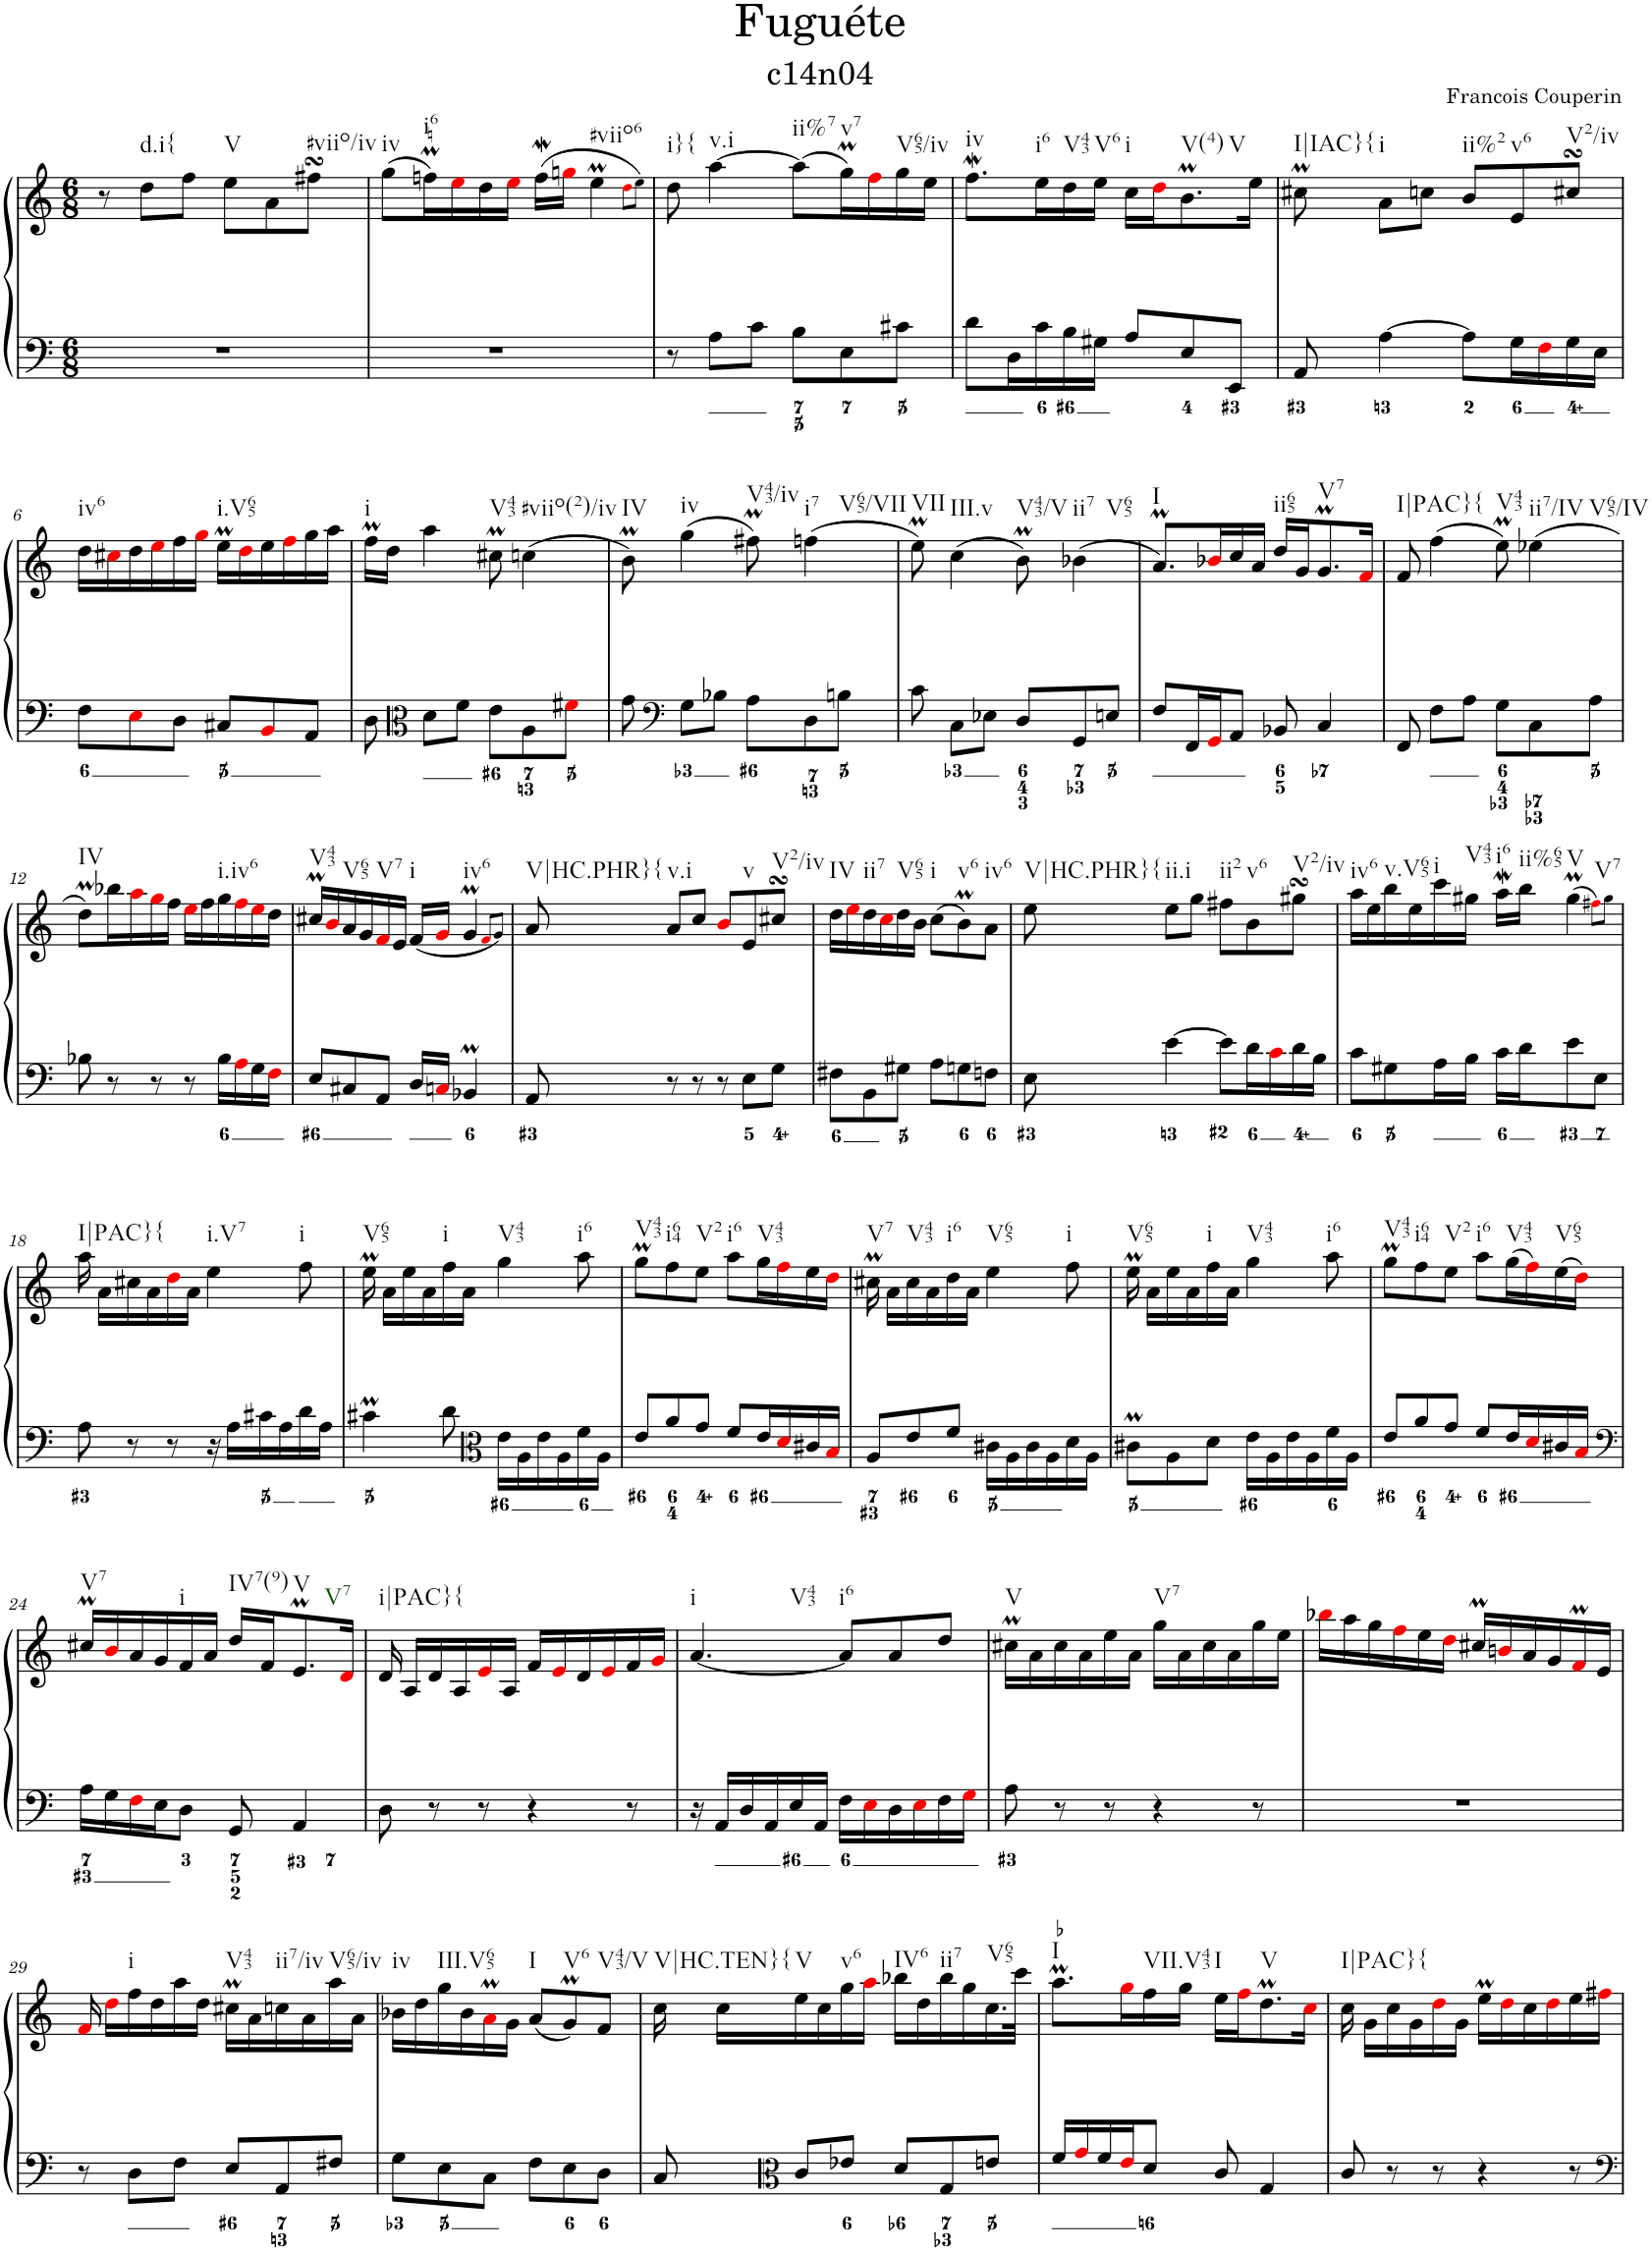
**kern	**kern
*part1	*part1
*staff2	*staff1
*I"Piano	*
*I'Pno.	*
*clefF4	*clefG2
*k[]	*k[]
*M6/8	*M6/8
=1	=1
2.r	8r
!	!LO:TX:b:t=d.i{
.	8dd\L
.	8ff\J
!	!LO:TX:b:t=V
.	8ee\L
.	8a\
!	!LO:TX:b:t=#viio/iv
.	8ff#XsSsS\J
=2	=2
!	!LO:TX:b:t=iv
2.r	(8gg\L
!	!LO:TX:b:t=i6
.	16ffnM\L)
.	16eei\
.	16dd\
.	16eei\JJ
.	(16ffw\LL
.	16ggni\JJ
!	!LO:TX:b:t=#viio6
.	4eem\
.	8qddi\L
.	8qee\J)
=3	=3
!	!LO:TX:b:t=i}{
8r	8dd\
!	!LO:TX:b:t=v.i
8A\L	[4aa\
8c\J	.
!	!LO:TX:b:t=ii%7
8B\L	(8aa\L]
!	!LO:TX:b:t=v7
8E\	16ggM\L)
.	16ffi\
!	!LO:TX:b:t=V65/iv
8c#X\J	16gg\
.	16ee\JJ
=4	=4
!	!LO:TX:b:t=iv
8d\L	8.ffw\L
16D\L	.
!	!LO:TX:b:t=i6
16c\	16ee\L
!	!LO:TX:b:t=V43
16B\	16dd\
!	!LO:TX:b:t=V6
16G#X\JJ	16ee\JJ
!	!LO:TX:b:t=i
8A/L	16cc\LL
.	16ddi\J
!	!LO:TX:b:t=V(4)
!	!LO:TX:b:t=V
8E/	8.bm\
8EE/J	.
.	16ee\Jk
=5	=5
!	!LO:TX:b:t=I|IAC}{
8AA/	8cc#Xm\
!	!LO:TX:b:t=i
[4A\	8a\L
.	8ccn\J
!	!LO:TX:b:t=ii%2
8A\L]	8b/L
!	!LO:TX:b:t=v6
16G\L	8e/
16Fi\	.
!	!LO:TX:b:t=V2/iv
16G\	8cc#XsSsS/J
16E\JJ	.
!!LO:LB:g=z
=6	=6
!	!LO:TX:b:t=iv6
8F\L	16dd\LL
.	16cc#Xi\
8Ei\	16dd\
.	16eei\
8D\J	16ff\
.	16ggi\JJ
!	!LO:TX:b:t=i.V65
8C#X/L	16eem\LL
.	16ddi\
8BBi/	16ee\
.	16ffi\
8AA/J	16gg\
.	16aa\JJ
=7	=7
!	!LO:TX:b:t=i
8D\	16ffM\LL
.	16dd\JJ
*clefC3	*
8d\L	4aa\
8f\J	.
!	!LO:TX:b:t=V43
8e\L	8cc#Xm\
!	!LO:TX:b:t=#viio(2)/iv
8A\	(4ccn\
8f#Xi\J	.
=8	=8
!	!LO:TX:b:t=IV
8g\	8bm\)
*clefF4	*
!	!LO:TX:b:t=iv
8G\L	(4gg\
8B-X\J	.
!	!LO:TX:b:t=V43/iv
8A\L	8ff#Xm\)
!	!LO:TX:b:t=i7
!	!LO:TX:b:t=V65/VII
8D\	(4ffn\
8Bn\J	.
=9	=9
!	!LO:TX:b:t=VII
8c\	8eem\)
!	!LO:TX:b:t=III.v
8C\L	(4cc\
8E-X\J	.
!	!LO:TX:b:t=V43/V
8D/L	8bm\)
!	!LO:TX:b:t=ii7
!	!LO:TX:b:t=V65
8GG/	(4b-X\
8En/J	.
=10	=10
!	!LO:TX:b:t=I
8F/L	8.aM/L)
16FF/L	.
16GGi/J	16b-Xi/L
8AA/J	16cc/
.	16a/JJ
!	!LO:TX:b:t=ii65
8BB-X/	16dd/LL
.	16g/J
!	!LO:TX:b:t=V7
4C/	8.gM/
.	16fi/Jk
=11	=11
!	!LO:TX:b:t=I|PAC}{
8FF/	8f/
8F\L	(4ff\
8A\J	.
!	!LO:TX:b:t=V43
8G\L	8eem\)
!	!LO:TX:b:t=ii7/IV
!	!LO:TX:b:t=V65/IV
8C\	(4ee-X\
8A\J	.
!!LO:LB:g=z
=12	=12
!	!LO:TX:b:t=IV
8B-X\	8ddM\L)
8r	16bb-X\L
.	16aai\
8r	16ggi\
.	16ff\JJ
8r	16eei\LL
.	16ff\
!	!LO:TX:b:t=i.iv6
16B-\LL	16gg\
16Ai\	16ffi\
16G\	16eei\
16Fi\JJ	16dd\JJ
=13	=13
!	!LO:TX:b:t=V43
8E/L	16cc#Xm/LL
.	16bi/
!	!LO:TX:b:t=V65
8C#X/	16a/
.	16g/
!	!LO:TX:b:t=V7
8AA/J	16fi/
.	16e/JJ
!	!LO:TX:b:t=i
16D/LL	(16f/LL
16Cni/JJ	16gi/JJ
!	!LO:TX:b:t=iv6
4BB-XM/	4gM/
.	8qfi/L
.	8qg/J)
=14	=14
!	!LO:TX:b:t=V|HC.PHR}{
8AA/	8a/
!	!LO:TX:b:t=v.i
8r	8a/L
8r	8cc/J
8r	8bi/L
!	!LO:TX:b:t=v
8E\L	8e/
!	!LO:TX:b:t=V2/iv
8G\J	8cc#XsSsS/J
=15	=15
!	!LO:TX:b:t=IV
8F#X\L	16dd\LL
.	16eei\
!	!LO:TX:b:t=ii7
8BB\	16dd\
.	16cci\
!	!LO:TX:b:t=V65
8G#X\J	16dd\
.	16b\JJ
!	!LO:TX:b:t=i
8A\L	(8cc\L
!	!LO:TX:b:t=v6
8Gn\	8bm\)
!	!LO:TX:b:t=iv6
8Fn\J	8a\J
=16	=16
!	!LO:TX:b:t=V|HC.PHR}{
8E\	8ee\
!	!LO:TX:b:t=ii.i
[4e\	8ee\L
.	8gg\J
!	!LO:TX:b:t=ii2
8e\L]	8ff#X\L
!	!LO:TX:b:t=v6
16d\L	8b\
16ci\	.
!	!LO:TX:b:t=V2/iv
16d\	8gg#XsSsS\J
16B\JJ	.
=17	=17
!	!LO:TX:b:t=iv6
8c\L	16aa\LL
.	16ee\
!	!LO:TX:b:t=v.V65
8G#X\	16bb\
.	16ee\
!	!LO:TX:b:t=i
16A\L	16ccc\
!	!LO:TX:b:t=V43
16B\JJ	16gg#X\JJ
!	!LO:TX:b:t=i6
16c\LL	16aaW\LL
!	!LO:TX:b:t=ii%65
16d\J	16bb\JJ
!	!LO:TX:b:t=V
!	!LO:TX:b:t=V7
8e\	(4gg#m\
8E\J	.
.	8qff#Xi\L)
.	8qgg#\J
!!LO:LB:g=z
=18	=18
!	!LO:TX:b:t=I|PAC}{
8A\	16aa\
.	16a\LL
8r	16cc#X\
.	16a\
8r	16ddi\
.	16a\JJ
!	!LO:TX:b:t=i.V7
16r	4ee\
16A\LL	.
16c#X\	.
16A\	.
!	!LO:TX:b:t=i
16d\	8ff\
16A\JJ	.
=19	=19
!	!LO:TX:b:t=V65
4c#Xm\	16eem\
.	16a\LL
.	16ee\
.	16a\
!	!LO:TX:b:t=i
8d\	16ff\
.	16a\JJ
*clefC3	*
!	!LO:TX:b:t=V43
16e\LL	4gg\
16A\	.
16e\	.
16A\	.
!	!LO:TX:b:t=i6
16f\	8aa\
16A\JJ	.
=20	=20
!	!LO:TX:b:t=V43
8e/L	8ggM\L
!	!LO:TX:b:t=i64
8a/	8ff\
!	!LO:TX:b:t=V2
8g/J	8ee\J
!	!LO:TX:b:t=i6
8f/L	8aa\L
!	!LO:TX:b:t=V43
16e/L	16gg\L
16di/	16ffi\
16c#X/	16ee\
16Bi/JJ	16ddi\JJ
=21	=21
!	!LO:TX:b:t=V7
8A/L	16cc#Xm\
.	16a\LL
!	!LO:TX:b:t=V43
8e/	16cc#\
.	16a\
!	!LO:TX:b:t=i6
8f/J	16dd\
.	16a\JJ
!	!LO:TX:b:t=V65
16c#X\LL	4ee\
16A\	.
16c#\	.
16A\	.
!	!LO:TX:b:t=i
16d\	8ff\
16A\JJ	.
=22	=22
!	!LO:TX:b:t=V65
8c#Xm\L	16eem\
.	16a\LL
8A\	16ee\
.	16a\
!	!LO:TX:b:t=i
8d\J	16ff\
.	16a\JJ
!	!LO:TX:b:t=V43
16e\LL	4gg\
16A\	.
16e\	.
16A\	.
!	!LO:TX:b:t=i6
16f\	8aa\
16A\JJ	.
=23	=23
!	!LO:TX:b:t=V43
8e/L	8ggM\L
!	!LO:TX:b:t=i64
8a/	8ff\
!	!LO:TX:b:t=V2
8g/J	8ee\J
!	!LO:TX:b:t=i6
8f/L	8aa\L
!	!LO:TX:b:t=V43
16e/L	(16gg\L
16di/	16ffi\)
!	!LO:TX:b:t=V65
16c#X/	(16ee\
16Bi/JJ	16ddi\JJ)
!!LO:LB:g=z
=24	=24
*clefF4	*
!	!LO:TX:b:t=V7
16A\LL	16cc#Xm/LL
16G\	16bi/
16Fi\	16a/
16E\J	16g/
!	!LO:TX:b:t=i
8D\J	16f/
.	16a/JJ
!	!LO:TX:b:t=IV7(9)
8GG/	16dd/LL
.	16f/J
!	!LO:TX:b:t=V
!	!LO:TX:b:t=V7
4AA/	8.em/
.	16di/Jk
=25	=25
!	!LO:TX:b:t=i|PAC}{
8D\	16d/
.	16A/LL
8r	16d/
.	16A/
8r	16ei/
.	16A/JJ
4r	16f/LL
.	16ei/
.	16d/
.	16ei/
8r	16f/
.	16gi/JJ
=26	=26
!	!LO:TX:b:t=i
!	!LO:TX:b:t=V43
16r	[4.a/
16AA/LL	.
16D/	.
16AA/	.
16E/	.
16AA/JJ	.
!	!LO:TX:b:t=i6
16F\LL	8a/L]
16Ei\	.
16D\	8a/
16Ei\	.
16F\	8dd/J
16Gi\JJ	.
=27	=27
!	!LO:TX:b:t=V
8A\	16cc#Xm\LL
.	16a\
8r	16cc#\
.	16a\
8r	16ee\
.	16a\JJ
!	!LO:TX:b:t=V7
4r	16gg\LL
.	16a\
.	16cc#\
.	16a\
8r	16gg\
.	16ee\JJ
=28	=28
2.r	16bb-Xi\LL
.	16aa\
.	16gg\
.	16ffi\
.	16ee\
.	16ddi\JJ
.	16cc#Xm/LL
.	16bni/
.	16a/
.	16g/
.	16fMi/
.	16e/JJ
!!LO:LB:g=z
=29	=29
8r	16fi/
.	16ddi\LL
!	!LO:TX:b:t=i
8D\L	16ff\
.	16dd\
8F\J	16aa\
.	16dd\JJ
!	!LO:TX:b:t=V43
8E/L	16cc#Xm\LL
.	16a\
!	!LO:TX:b:t=ii7/iv
8AA/	16ccn\
.	16a\
!	!LO:TX:b:t=V65/iv
8F#X/J	16aa\
.	16a\JJ
=30	=30
!	!LO:TX:b:t=iv
8G\L	16b-X\LL
.	16dd\
!	!LO:TX:b:t=III.V65
8E\	16gg\
.	16b-\
8C\J	16aMi\
.	16g\JJ
!	!LO:TX:b:t=I
8F\L	(8a/L
!	!LO:TX:b:t=V6
8E\	8gM/)
!	!LO:TX:b:t=V43/V
8D\J	8f/J
=31	=31
!	!LO:TX:b:t=V|HC.TEN}{
8C/	16cc\
.	16cc\LL
*clefC3	*
!	!LO:TX:b:t=V
8c/L	16ee\
.	16cc\
!	!LO:TX:b:t=v6
8e-X/J	16gg\
.	16aai\JJ
!	!LO:TX:b:t=IV6
8d/L	16bb-X\LL
.	16dd\
!	!LO:TX:b:t=ii7
8G/	16bb-\
.	16gg\
!	!LO:TX:b:t=V65
8en/J	16.cc\
.	32ccc\JJk
=32	=32
!	!LO:TX:a:t=♭
!	!LO:TX:b:t=I
16f/LL	8.aaM\L
16gi/	.
16f/	.
16ei/J	16ggi\L
!	!LO:TX:b:t=VII.V43
8d/J	16ff\
.	16gg\JJ
!	!LO:TX:b:t=I
8c/	16ee\LL
.	16ffi\J
!	!LO:TX:b:t=V
4G/	8.ddM\
.	16cci\Jk
=33	=33
!	!LO:TX:b:t=I|PAC}{
8c/	16cc\
.	16g\LL
8r	16cc\
.	16g\
8r	16ddi\
.	16g\JJ
4r	16eem\LL
.	16ddi\
.	16cc\
.	16ddi\
8r	16ee\
.	16ff#Xi\JJ
=	=
*-	*-
